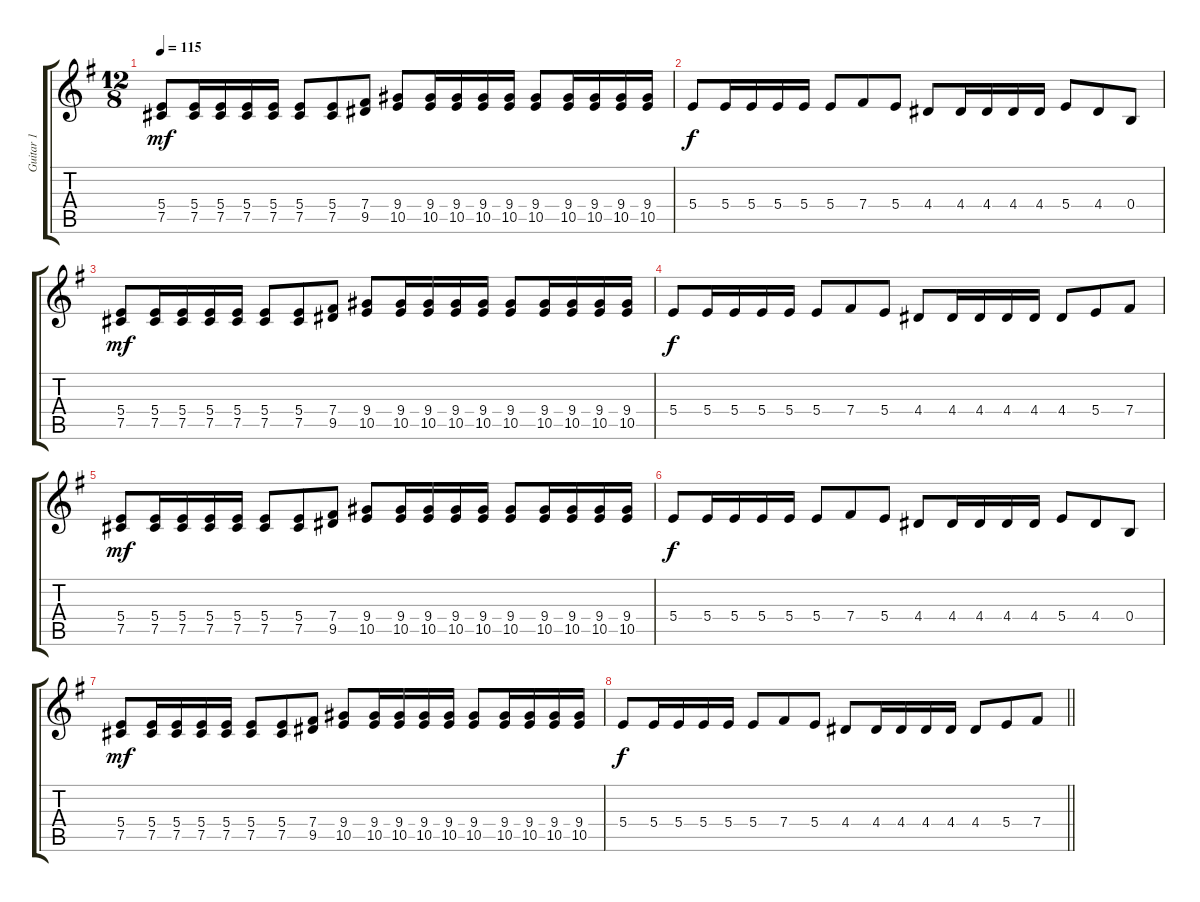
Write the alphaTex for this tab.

\track ("Guitar 1" "Guitar 1") {instrument distortionguitar}
\staff {score tabs}
\tuning (Db4 Ab3 E3 B2 Gb2 Db2) {hide}
\ts (12 8)
\tempo 115
\clef g2
\ks g
(5.4 7.5).8{dy mf} (5.4 7.5).16 (5.4 7.5).16 (5.4 7.5).16 (5.4 7.5).16 (5.4 7.5).8 (5.4 7.5).8 (7.4 9.5).8 (9.4 10.5).8 (9.4 10.5).16 (9.4 10.5).16 (9.4 10.5).16 (9.4 10.5).16 (9.4 10.5).8 (9.4 10.5).16 (9.4 10.5).16 (9.4 10.5).16 (9.4 10.5).16 |
5.4.8{dy f} 5.4.16 5.4.16 5.4.16 5.4.16 5.4.8 7.4.8 5.4.8 4.4.8 4.4.16 4.4.16 4.4.16 4.4.16 5.4.8 4.4.8 0.4.8 |
(5.4 7.5).8{dy mf} (5.4 7.5).16 (5.4 7.5).16 (5.4 7.5).16 (5.4 7.5).16 (5.4 7.5).8 (5.4 7.5).8 (7.4 9.5).8 (9.4 10.5).8 (9.4 10.5).16 (9.4 10.5).16 (9.4 10.5).16 (9.4 10.5).16 (9.4 10.5).8 (9.4 10.5).16 (9.4 10.5).16 (9.4 10.5).16 (9.4 10.5).16 |
5.4.8{dy f} 5.4.16 5.4.16 5.4.16 5.4.16 5.4.8 7.4.8 5.4.8 4.4.8 4.4.16 4.4.16 4.4.16 4.4.16 4.4.8 5.4.8 7.4.8 |
(5.4 7.5).8{dy mf} (5.4 7.5).16 (5.4 7.5).16 (5.4 7.5).16 (5.4 7.5).16 (5.4 7.5).8 (5.4 7.5).8 (7.4 9.5).8 (9.4 10.5).8 (9.4 10.5).16 (9.4 10.5).16 (9.4 10.5).16 (9.4 10.5).16 (9.4 10.5).8 (9.4 10.5).16 (9.4 10.5).16 (9.4 10.5).16 (9.4 10.5).16 |
5.4.8{dy f} 5.4.16 5.4.16 5.4.16 5.4.16 5.4.8 7.4.8 5.4.8 4.4.8 4.4.16 4.4.16 4.4.16 4.4.16 5.4.8 4.4.8 0.4.8 |
(5.4 7.5).8{dy mf} (5.4 7.5).16 (5.4 7.5).16 (5.4 7.5).16 (5.4 7.5).16 (5.4 7.5).8 (5.4 7.5).8 (7.4 9.5).8 (9.4 10.5).8 (9.4 10.5).16 (9.4 10.5).16 (9.4 10.5).16 (9.4 10.5).16 (9.4 10.5).8 (9.4 10.5).16 (9.4 10.5).16 (9.4 10.5).16 (9.4 10.5).16 |
\barLineRight lightlight
5.4.8{dy f} 5.4.16 5.4.16 5.4.16 5.4.16 5.4.8 7.4.8 5.4.8 4.4.8 4.4.16 4.4.16 4.4.16 4.4.16 4.4.8 5.4.8 7.4.8
